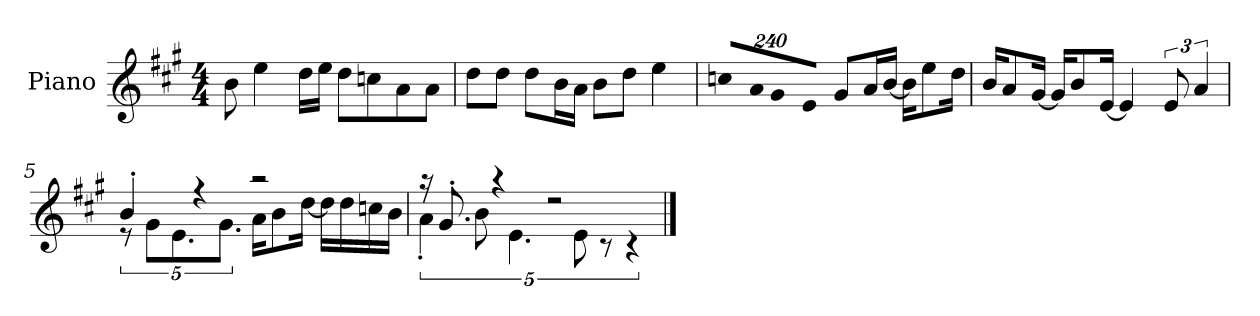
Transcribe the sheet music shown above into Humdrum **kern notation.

**kern
*part1
*staff1
*I"Piano
*I'P-no
*clefG2
*k[f#c#g#]
*M4/4
*MM90
=1
8b\
4ee\
16dd\LL
16ee\JJ
8dd\L
8ccn\
8a\
8a\J
=2
8dd\L
8dd\J
8dd\L
16b\L
16a\JJ
8b\L
8dd\J
4ee\
=3
*Xbrackettup
!LO:N:vis=8
960%137ccn/L
!LO:N:vis=16
1920%137a/K
!LO:N:vis=8
960%137g#/
!LO:N:vis=8
960%137e/J
8g#/L
16a/L
[16b/JJ
16b\KL]
8ee\
16dd\Jk
=4
16b/KL
8a/
[16g#/Jk
16g#/KL]
8b/
[16e/Jk
4e/]
*brackettup
12e/
6a/
!!LO:LB:g=z
=5
*^
4b'/	10r
.	10g#\L
.	10.e\
4r	.
.	10.g#\J
2r	16a\KL
.	8b\
.	[16dd\Jk
.	16dd\LL]
.	16dd\
.	16ccn\
.	16b\JJ
=6	=6
16r	5a'\
8.g#'/	.
.	10b\
4r	.
.	5.e\
2r	.
.	10e\
.	10r
.	5r
*v	*v
==
*-
